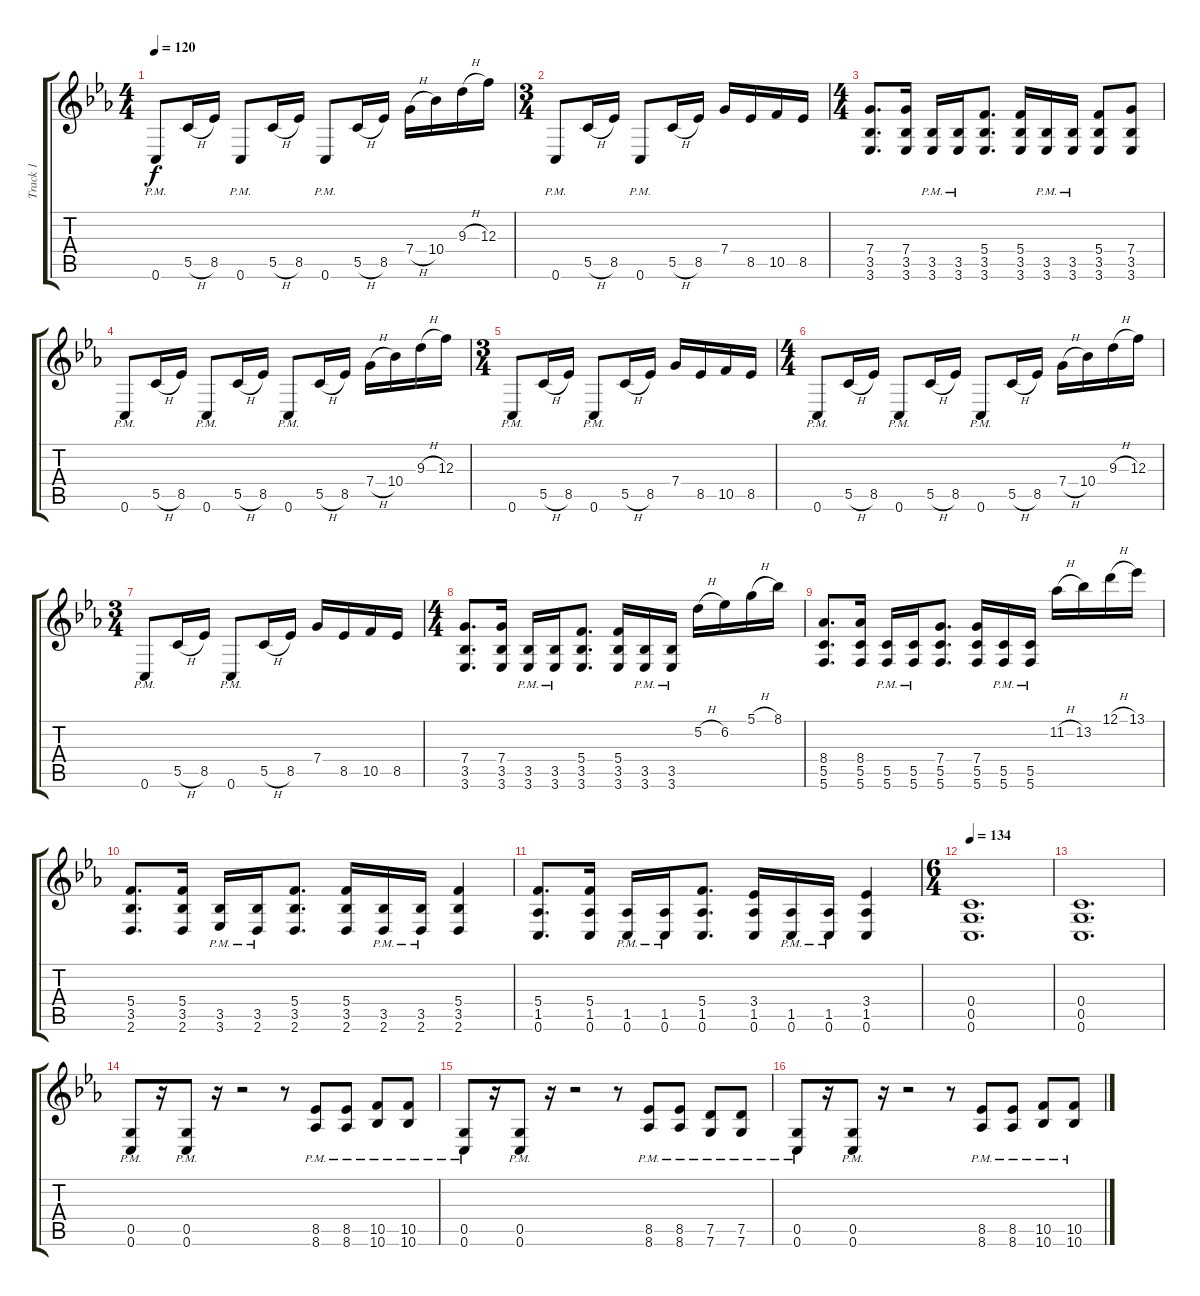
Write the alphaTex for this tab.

\track ("Track 1" "Track 1") {instrument distortionguitar}
\staff {score tabs}
\tuning (D4 A3 F3 C3 G2 C2) {hide}
\ts (4 4)
\tempo 120
\clef g2
\ks eb
0.6{pm}.8{dy f} 5.5{h}.16 8.5.16 0.6{pm}.8 5.5{h}.16 8.5.16 0.6{pm}.8 5.5{h}.16 8.5.16 7.4{h}.16 10.4.16 9.3{h}.16 12.3.16 |
\ts (3 4)
0.6{pm}.8 5.5{h}.16 8.5.16 0.6{pm}.8 5.5{h}.16 8.5.16 7.4.16 8.5.16 10.5.16 8.5.16 |
\ts (4 4)
(7.4 3.5 3.6).8{d} (7.4 3.5 3.6).16 (3.5{pm} 3.6{pm}).16 (3.5{pm} 3.6{pm}).16 (5.4 3.5 3.6).8{d} (5.4 3.5 3.6).16 (3.5{pm} 3.6{pm}).16 (3.5{pm} 3.6{pm}).16 (5.4 3.5 3.6).8 (7.4 3.5 3.6).8 |
0.6{pm}.8 5.5{h}.16 8.5.16 0.6{pm}.8 5.5{h}.16 8.5.16 0.6{pm}.8 5.5{h}.16 8.5.16 7.4{h}.16 10.4.16 9.3{h}.16 12.3.16 |
\ts (3 4)
0.6{pm}.8 5.5{h}.16 8.5.16 0.6{pm}.8 5.5{h}.16 8.5.16 7.4.16 8.5.16 10.5.16 8.5.16 |
\ts (4 4)
0.6{pm}.8 5.5{h}.16 8.5.16 0.6{pm}.8 5.5{h}.16 8.5.16 0.6{pm}.8 5.5{h}.16 8.5.16 7.4{h}.16 10.4.16 9.3{h}.16 12.3.16 |
\ts (3 4)
0.6{pm}.8 5.5{h}.16 8.5.16 0.6{pm}.8 5.5{h}.16 8.5.16 7.4.16 8.5.16 10.5.16 8.5.16 |
\ts (4 4)
(7.4 3.5 3.6).8{d} (7.4 3.5 3.6).16 (3.5{pm} 3.6{pm}).16 (3.5{pm} 3.6{pm}).16 (5.4 3.5 3.6).8{d} (5.4 3.5 3.6).16 (3.5{pm} 3.6{pm}).16 (3.5{pm} 3.6{pm}).16 5.2{h}.16 6.2.16 5.1{h}.16 8.1.16 |
(8.4 5.5 5.6).8{d} (8.4 5.5 5.6).16 (5.5{pm} 5.6{pm}).16 (5.5{pm} 5.6{pm}).16 (7.4 5.5 5.6).8{d} (7.4 5.5 5.6).16 (5.5{pm} 5.6{pm}).16 (5.5{pm} 5.6{pm}).16 11.2{h}.16 13.2.16 12.1{h}.16 13.1.16 |
(5.4 3.5 2.6).8{d} (5.4 3.5 2.6).16 (3.5{pm} 3.6{pm}).16 (3.5{pm} 2.6{pm}).16 (5.4 3.5 2.6).8{d} (5.4 3.5 2.6).16 (3.5{pm} 2.6{pm}).16 (3.5{pm} 2.6{pm}).16 (5.4 3.5 2.6).4 |
(5.4 1.5 0.6).8{d} (5.4 1.5 0.6).16 (1.5{pm} 0.6{pm}).16 (1.5{pm} 0.6{pm}).16 (5.4 1.5 0.6).8{d} (3.4 1.5 0.6).16 (1.5{pm} 0.6{pm}).16 (1.5{pm} 0.6{pm}).16 (3.4 1.5 0.6).4 |
\ts (6 4)
\tempo 134
(0.4 0.5 0.6).1{d} |
(0.4 0.5 0.6).1{d} |
(0.5{pm} 0.6{pm}).8 r.16 (0.5{pm} 0.6{pm}).8 r.16 r.2 r.8 (8.5{pm} 8.6{pm}).8 (8.5{pm} 8.6{pm}).8 (10.5{pm} 10.6{pm}).8 (10.5{pm} 10.6{pm}).8 |
(0.5{pm} 0.6{pm}).8 r.16 (0.5{pm} 0.6{pm}).8 r.16 r.2 r.8 (8.5{pm} 8.6{pm}).8 (8.5{pm} 8.6{pm}).8 (7.5{pm} 7.6{pm}).8 (7.5{pm} 7.6{pm}).8 |
(0.5{pm} 0.6{pm}).8 r.16 (0.5{pm} 0.6{pm}).8 r.16 r.2 r.8 (8.5{pm} 8.6{pm}).8 (8.5{pm} 8.6{pm}).8 (10.5{pm} 10.6{pm}).8 (10.5{pm} 10.6{pm}).8
